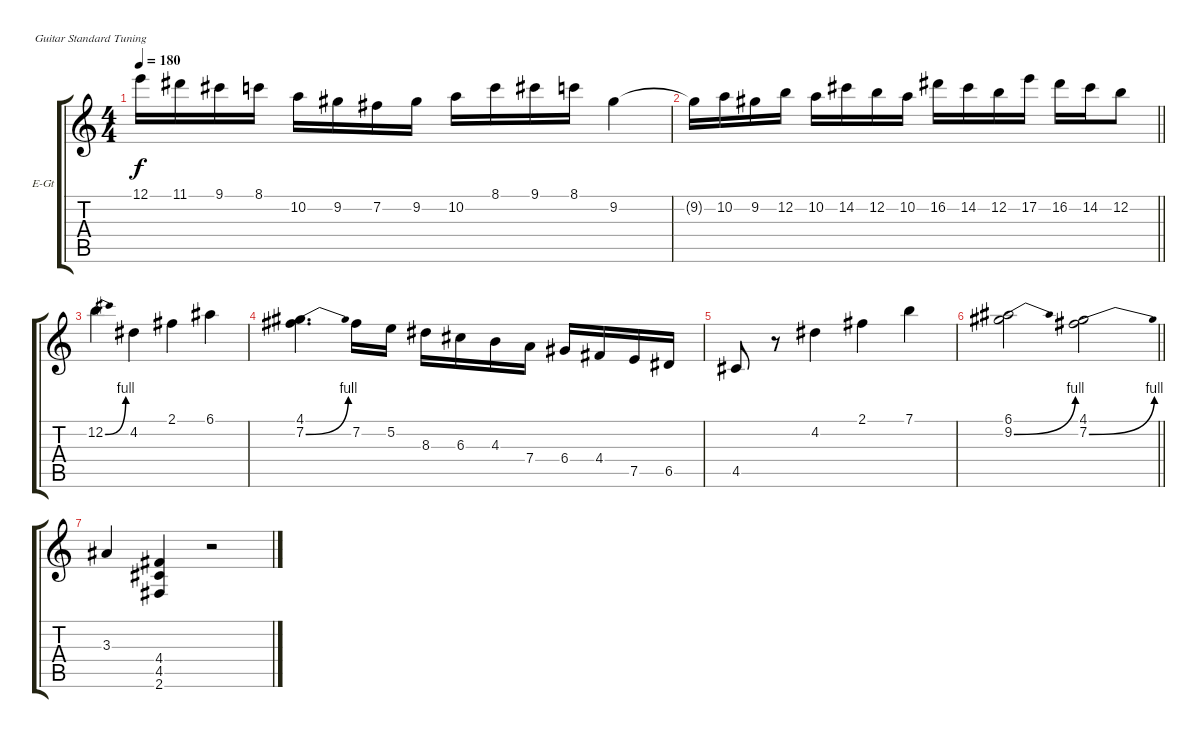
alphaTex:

\bracketExtendMode groupsimilarinstruments
\firstSystemTrackNameOrientation horizontal
\otherSystemsTrackNameOrientation horizontal
\track ("D Guitar" "E-Gt") {instrument distortionguitar}
\staff {score tabs}
\tuning (E4 B3 G3 D3 A2 E2)
\ts (4 4)
\tempo 180
\clef g2
\scale
0.333333
\ks c
12.1.16{dy f} 11.1.16 9.1.16 8.1.16 10.2.16 9.2.16 7.2.16 9.2.16 10.2.16 8.1.16 9.1.16 8.1.16 9.2.4 |
\scale
0.333333
\barLineRight lightlight
9.2{t}.16 10.2.16 9.2.16 12.2.16 10.2.16 14.2.16 12.2.16 10.2.16 16.2.16 14.2.16 12.2.16 17.2.16 16.2.16 14.2.16 12.2.8 |
\scale
0.333333 12.2{be (bend 0 0 15 4)}.4 4.2.4 2.1.4 6.1.4 |
\scale
0.333333 (4.1 7.2{be (bend 0 0 15 4)}).4{d} 7.2.16 5.2.16 8.3.16 6.3.16 4.3.16 7.4.16 6.4.16 4.4.16 7.5.16 6.5.16 |
\scale
0.333333 4.5.8 r.8 4.2.4 2.1.4 7.1.4 |
\scale
0.333333
\barLineRight lightlight
(6.1 9.2{be (bend 0 0 30 4)}).2 (4.1 7.2{be (bend 0 0 15 4)}).2 |
3.3.4 (4.5 4.4 2.6).4 r.2
